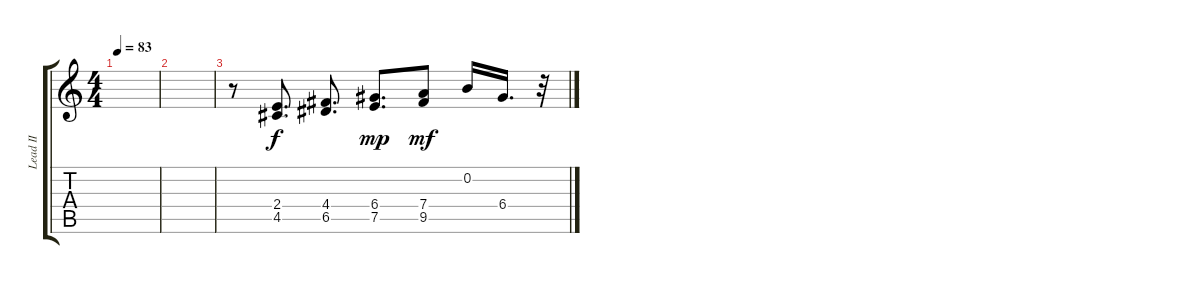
\track ("Lead II" "Lead II") {instrument distortionguitar}
\staff {score tabs}
\tuning (E4 B3 G3 D3 A2 E2) {hide}
\ts (4 4)
\tempo 83
\clef g2
\ks c
|
|
r.8 (2.4 4.5).8{d} (4.4 6.5).8{d} (6.4 7.5).8{d dy mp} (7.4 9.5).8{dy mf} 0.2.16 6.4.16{d} r.32
